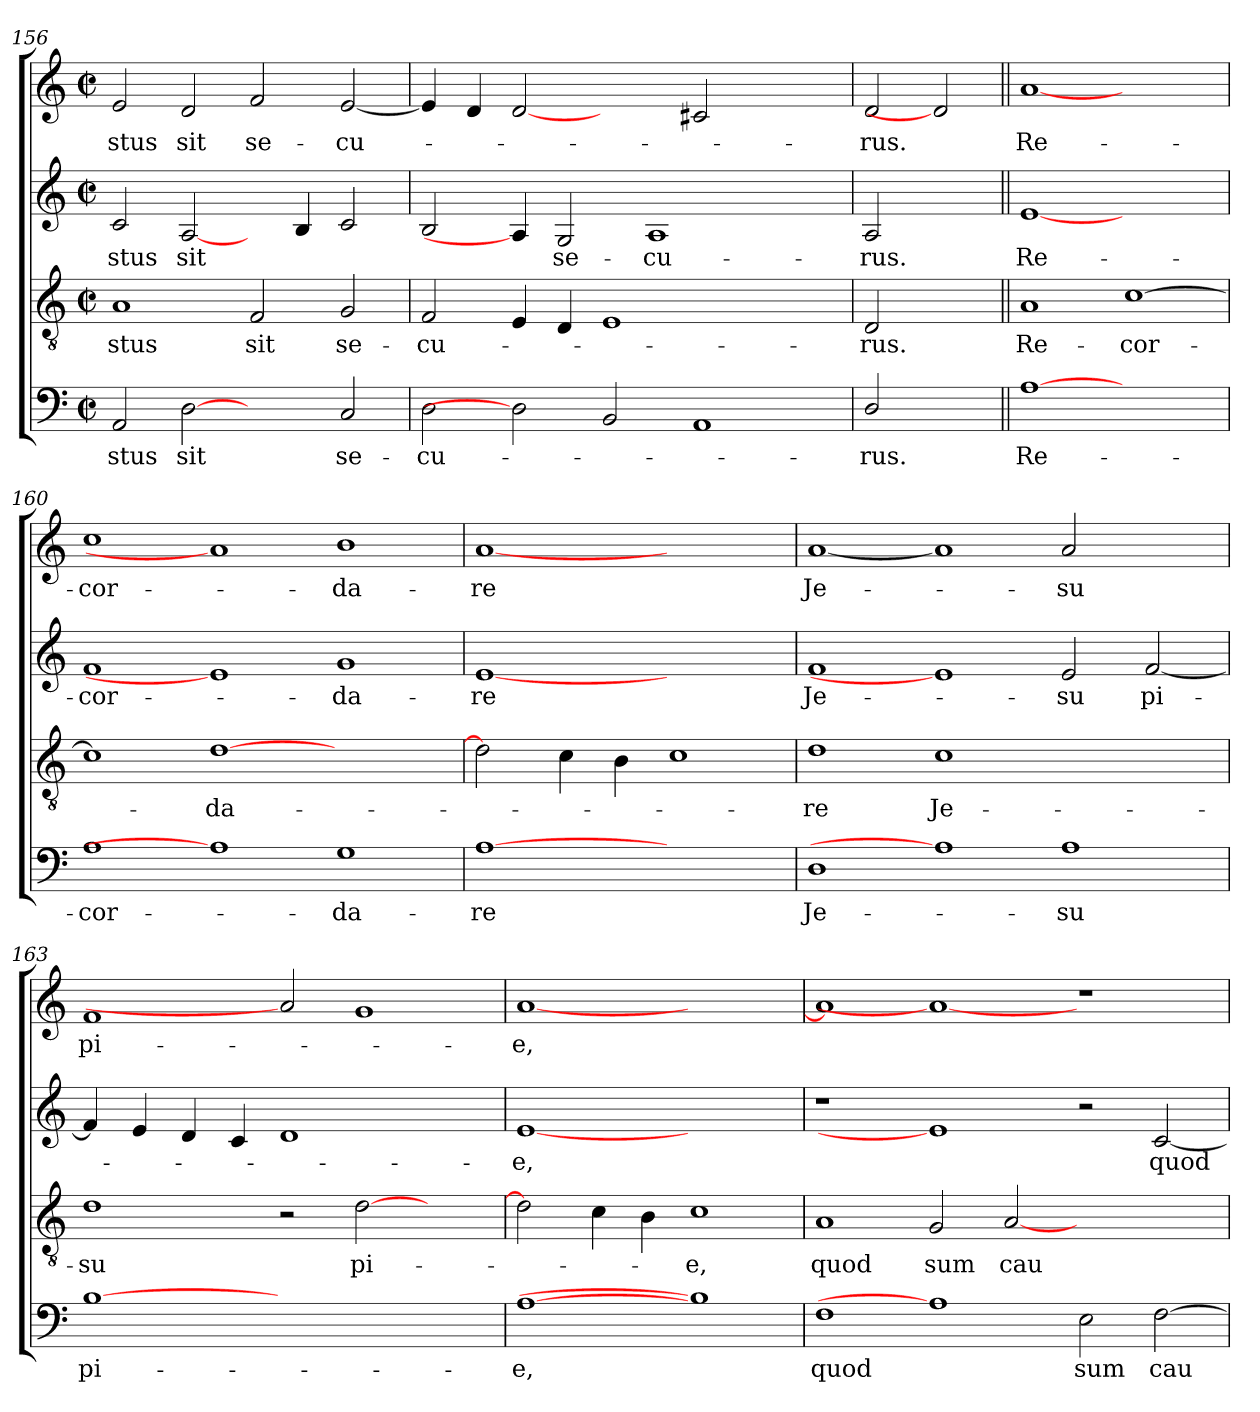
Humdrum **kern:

**kern	**text	**kern	**text	**kern	**text	**kern	**text
*part4	*part4	*part3	*part3	*part2	*part2	*part1	*part1
*staff4	*staff4	*staff3	*staff3	*staff2	*staff2	*staff1	*staff1
*clefF4	*	*clefGv2	*	*clefG2	*	*clefG2	*
*k[]	*	*k[]	*	*k[]	*	*k[]	*
*C:	*	*C:	*	*C:	*	*C:	*
*M2/2	*	*M2/2	*	*M2/2	*	*M2/2	*
*met(c|)	*	*met(c|)	*	*met(c|)	*	*met(c|)	*
=156	=156	=156	=156	=156	=156	=156	=156
!	!LO:LY:b	!	!LO:LY:b	!	!LO:LY:b	!	!LO:LY:b
2AA/	-stus	1A	-stus	2c/	-stus	2e/	-stus
!	!LO:LY:b	!	!	!	!LO:LY:b	!	!LO:LY:b
[2D	sit	.	.	[2A/	sit	2d/	sit
!	!	!	!LO:LY:b	!	!	!	!LO:LY:b
2ryy	.	2F/	sit	4ryy	.	2f/	se-
.	.	.	.	4B/	.	.	.
!	!LO:LY:b	!	!LO:LY:b	!	!	!	!LO:LY:b
2C/	se-	2G/	se-	2c/	.	[2e/	-cu-
=157	=157	=157	=157	=157	=157	=157	=157
!	!LO:LY:b	!	!LO:LY:b	!	!	!	!
2D\	-cu-	2F/	-cu-	2B/	.	4e/]	.
.	.	.	.	.	.	4d/	.
2D]	.	4E/	.	4A/]	.	[2d	.
!	!	!	!	!	!LO:LY:b	!	!
.	.	4D/	.	2G/	se-	.	.
2BB/	.	1E	.	.	.	2ryy	.
!	!	!	!	!	!LO:LY:b	!	!
.	.	.	.	1A	-cu-	.	.
1AA	.	.	.	.	.	2c#X/	.
.	.	2ryy	.	.	.	2ryy	.
.	.	.	.	4ryy	.	.	.
=158	=158	=158	=158	=158	=158	=158	=158
!	!LO:LY:b	!	!LO:LY:b	!	!LO:LY:b	!	!LO:LY:b
2D/	-rus.	2D/	-rus.	2A/	-rus.	2d/	-rus.
2ryy	.	2ryy	.	2ryy	.	2d]	.
!!LO:PB:g=z
=159||	=159||	=159||	=159||	=159||	=159||	=159||	=159||
!	!LO:LY:b	!	!LO:LY:b	!	!LO:LY:b	!	!LO:LY:b
[1A	Re-	1A	Re-	[1e	Re-	[1a	Re-
!	!	!	!LO:LY:b	!	!	!	!
1ryy	.	[1c	-cor-	1ryy	.	1ryy	.
=160	=160	=160	=160	=160	=160	=160	=160
!	!LO:LY:b	!	!	!	!LO:LY:b	!	!LO:LY:b
1A	-cor-	1c]	.	1f	-cor-	1cc	-cor-
!	!	!	!LO:LY:b	!	!	!	!
1A]	.	[1d	-da-	1e]	.	1a]	.
!	!LO:LY:b	!	!	!	!LO:LY:b	!	!LO:LY:b
1G	-da-	1ryy	.	1g	-da-	1b	-da-
=161	=161	=161	=161	=161	=161	=161	=161
!	!LO:LY:b	!	!	!	!LO:LY:b	!	!LO:LY:b
[1A	-re	2d\]	.	[1e	-re	[1a	-re
.	.	4c\	.	.	.	.	.
.	.	4B\	.	.	.	.	.
1ryy	.	1c	.	1ryy	.	1ryy	.
=162	=162	=162	=162	=162	=162	=162	=162
!	!LO:LY:b	!	!LO:LY:b	!	!LO:LY:b	!	!LO:LY:b
1D	Je-	1d	-re	1f	Je-	[1a	Je-
!	!	!	!LO:LY:b	!	!	!	!
1A]	.	1c	Je-	1e]	.	1a]	.
!	!LO:LY:b	!	!	!	!LO:LY:b	!	!LO:LY:b
1A	-su	1ryy	.	2e/	-su	2a/	-su
!	!	!	!	!	!LO:LY:b	!	!
.	.	.	.	[2f/	pi-	2ryy	.
=163	=163	=163	=163	=163	=163	=163	=163
!	!LO:LY:b	!	!LO:LY:b	!	!	!	!LO:LY:b
[1B	pi-	1d	-su	4f/]	.	1f	pi-
.	.	.	.	4e/	.	.	.
.	.	.	.	4d/	.	.	.
.	.	.	.	4c/	.	.	.
1.ryy	.	2r	.	1d	.	2a]	.
!	!	!	!LO:LY:b	!	!	!	!
.	.	[2d\	pi-	.	.	1g	.
.	.	2ryy	.	2ryy	.	.	.
=164	=164	=164	=164	=164	=164	=164	=164
!	!LO:LY:b	!	!	!	!LO:LY:b	!	!LO:LY:b
[1A	-e,	2d\]	.	[1e	-e,	[1a	-e,
.	.	4c\	.	.	.	.	.
.	.	4B\	.	.	.	.	.
!	!	!	!LO:LY:b	!	!	!	!
1B]	.	1c	-e,	1ryy	.	1ryy	.
!!LO:LB:g=z
=165	=165	=165	=165	=165	=165	=165	=165
!	!LO:LY:b	!	!LO:LY:b	!	!	!	!
1F	quod	1A	quod	1r	.	1a]	.
!	!	!	!LO:LY:b	!	!	!	!
1A]	.	2G/	sum	1e]	.	1a_	.
!	!	!	!LO:LY:b	!	!	!	!
.	.	[2A/	cau-	.	.	.	.
!	!LO:LY:b	!	!	!	!	!	!
2E\	sum	1ryy	.	2r	.	1r	.
!	!LO:LY:b	!	!	!	!LO:LY:b	!	!
[2F\	cau-	.	.	[2c/	quod	.	.
=	=	=	=	=	=	=	=
*-	*-	*-	*-	*-	*-	*-	*-
